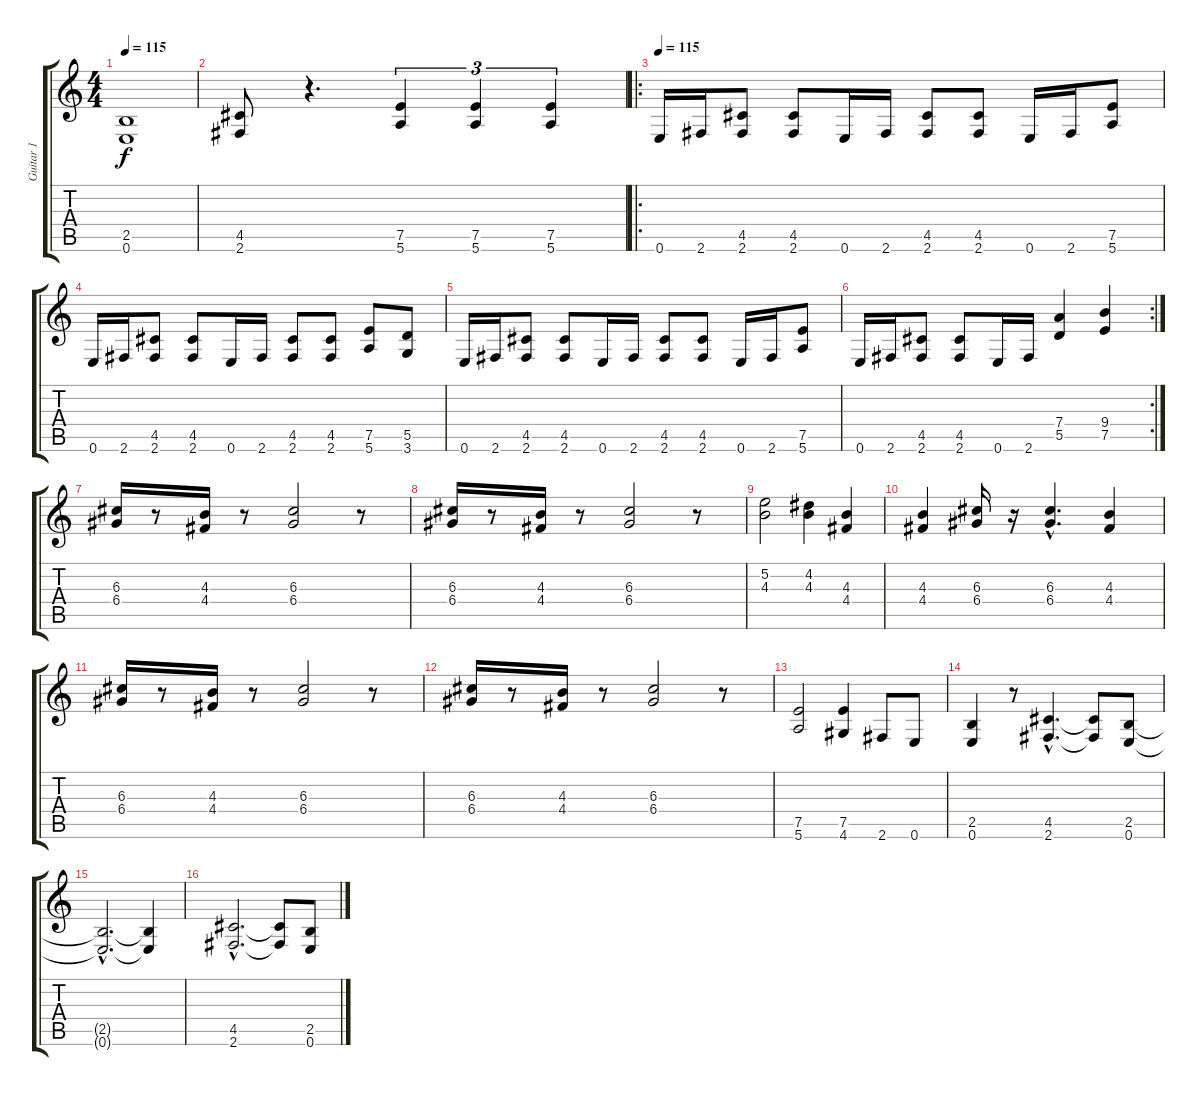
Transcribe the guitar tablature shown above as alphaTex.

\track ("Guitar 1" "Guitar 1") {instrument distortionguitar}
\staff {score tabs}
\tuning (E4 B3 G3 D3 A2 E2) {hide}
\ts (4 4)
\tempo 115
\clef g2
\ks c
(2.5{t} 0.6{t}).1{dy f} |
(4.5 2.6).8 r.4{d} (7.5 5.6).4{tu (3 2)} (7.5 5.6).4{tu (3 2)} (7.5 5.6).4{tu (3 2)} |
\ro
\tempo 115
0.6.16 2.6.16 (4.5 2.6).8 (4.5 2.6).8 0.6.16 2.6.16 (4.5 2.6).8 (4.5 2.6).8 0.6.16 2.6.16 (7.5 5.6).8 |
0.6.16 2.6.16 (4.5 2.6).8 (4.5 2.6).8 0.6.16 2.6.16 (4.5 2.6).8 (4.5 2.6).8 (7.5 5.6).8 (5.5 3.6).8 |
0.6.16 2.6.16 (4.5 2.6).8 (4.5 2.6).8 0.6.16 2.6.16 (4.5 2.6).8 (4.5 2.6).8 0.6.16 2.6.16 (7.5 5.6).8 |
\rc 2
0.6.16 2.6.16 (4.5 2.6).8 (4.5 2.6).8 0.6.16 2.6.16 (7.4 5.5).4 (9.4 7.5).4 |
(6.3 6.4).16 r.8 (4.3 4.4).16 r.8 (6.3 6.4).2 r.8 |
(6.3 6.4).16 r.8 (4.3 4.4).16 r.8 (6.3 6.4).2 r.8 |
(5.2 4.3).2 (4.2 4.3).4 (4.3 4.4).4 |
(4.3 4.4).4 (6.3 6.4).16 r.16 (6.3{hac} 6.4{hac}).4{d} (4.3 4.4).4 |
(6.3 6.4).16 r.8 (4.3 4.4).16 r.8 (6.3 6.4).2 r.8 |
(6.3 6.4).16 r.8 (4.3 4.4).16 r.8 (6.3 6.4).2 r.8 |
(7.5 5.6).2 (7.5 4.6).4 2.6.8 0.6.8 |
(2.5 0.6).4 r.8 (4.5{hac} 2.6{hac}).4{d} (4.5{t} 2.6{t}).8 (2.5 0.6).8 |
(2.5{hac t} 0.6{hac t}).2{d} (2.5{t} 0.6{t}).4 |
(4.5{hac} 2.6{hac}).2{d} (4.5{t} 2.6{t}).8 (2.5 0.6).8
